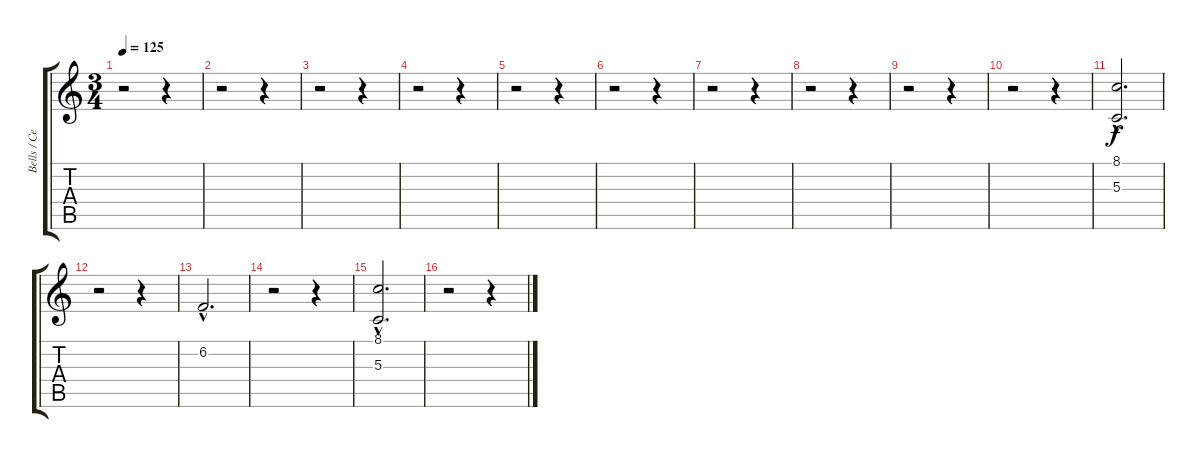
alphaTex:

\track ("Bells / Celesta" "Bells / Ce") {instrument tubularbells}
\staff {score tabs}
\tuning (E4 B3 G3 D3 A2 E2) {hide}
\ts (3 4)
\tempo 125
\clef g2
\ks c
r.2{dy f} r.4 |
r.2 r.4 |
r.2 r.4 |
r.2 r.4 |
r.2 r.4 |
r.2 r.4 |
r.2 r.4 |
r.2 r.4 |
r.2 r.4 |
r.2 r.4 |
(8.1{hac} 5.3{hac}).2{d} |
r.2 r.4 |
6.2{hac}.2{d} |
r.2 r.4 |
(8.1{hac} 5.3{hac}).2{d} |
r.2 r.4
